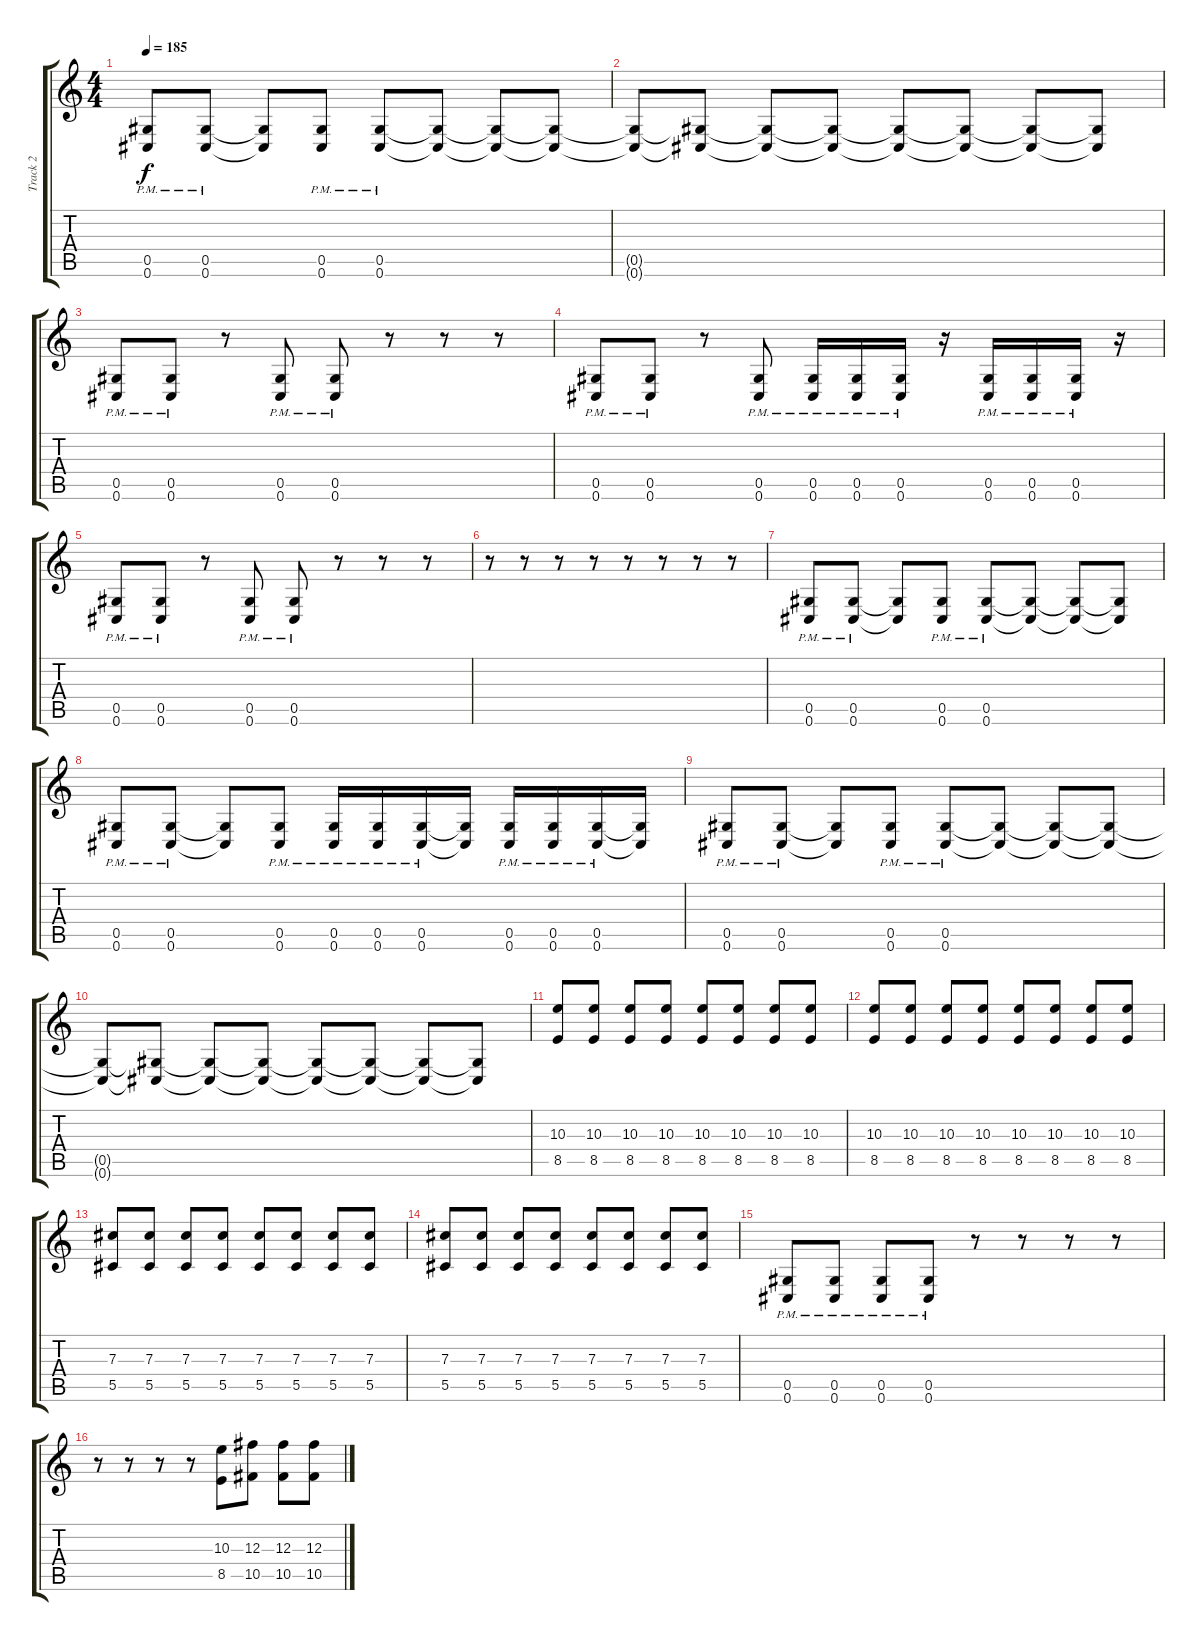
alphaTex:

\track ("Track 2" "Track 2") {instrument distortionguitar}
\staff {score tabs}
\tuning (Eb4 Bb3 Gb3 Db3 Ab2 Db2) {hide}
\ts (4 4)
\tempo 185
\clef g2
\ks c
(0.5{pm} 0.6{pm}).8{dy f} (0.5{pm} 0.6{pm}).8 (0.5{t} 0.6{t}).8 (0.5{pm} 0.6{pm}).8 (0.5{pm} 0.6{pm}).8 (0.5{t} 0.6{t}).8 (0.5{t} 0.6{t}).8 (0.5{t} 0.6{t}).8 |
(0.5{t} 0.6{t}).8 (0.5{t} 0.6{t}).8 (0.5{t} 0.6{t}).8 (0.5{t} 0.6{t}).8 (0.5{t} 0.6{t}).8 (0.5{t} 0.6{t}).8 (0.5{t} 0.6{t}).8 (0.5{t} 0.6{t}).8 |
(0.5{pm} 0.6{pm}).8 (0.5{pm} 0.6{pm}).8 r.8 (0.5{pm} 0.6{pm}).8 (0.5{pm} 0.6{pm}).8 r.8 r.8 r.8 |
(0.5{pm} 0.6{pm}).8 (0.5{pm} 0.6{pm}).8 r.8 (0.5{pm} 0.6{pm}).8 (0.5{pm} 0.6{pm}).16 (0.5{pm} 0.6{pm}).16 (0.5{pm} 0.6{pm}).16 r.16 (0.5{pm} 0.6{pm}).16 (0.5{pm} 0.6{pm}).16 (0.5{pm} 0.6{pm}).16 r.16 |
(0.5{pm} 0.6{pm}).8 (0.5{pm} 0.6{pm}).8 r.8 (0.5{pm} 0.6{pm}).8 (0.5{pm} 0.6{pm}).8 r.8 r.8 r.8 |
r.8 r.8 r.8 r.8 r.8 r.8 r.8 r.8 |
(0.5{pm} 0.6{pm}).8 (0.5{pm} 0.6{pm}).8 (0.5{t} 0.6{t}).8 (0.5{pm} 0.6{pm}).8 (0.5{pm} 0.6{pm}).8 (0.5{t} 0.6{t}).8 (0.5{t} 0.6{t}).8 (0.5{t} 0.6{t}).8 |
(0.5{pm} 0.6{pm}).8 (0.5{pm} 0.6{pm}).8 (0.5{t} 0.6{t}).8 (0.5{pm} 0.6{pm}).8 (0.5{pm} 0.6{pm}).16 (0.5{pm} 0.6{pm}).16 (0.5{pm} 0.6{pm}).16 (0.5{t} 0.6{t}).16 (0.5{pm} 0.6{pm}).16 (0.5{pm} 0.6{pm}).16 (0.5{pm} 0.6{pm}).16 (0.5{t} 0.6{t}).16 |
(0.5{pm} 0.6{pm}).8 (0.5{pm} 0.6{pm}).8 (0.5{t} 0.6{t}).8 (0.5{pm} 0.6{pm}).8 (0.5{pm} 0.6{pm}).8 (0.5{t} 0.6{t}).8 (0.5{t} 0.6{t}).8 (0.5{t} 0.6{t}).8 |
(0.5{t} 0.6{t}).8 (0.5{t} 0.6{t}).8 (0.5{t} 0.6{t}).8 (0.5{t} 0.6{t}).8 (0.5{t} 0.6{t}).8 (0.5{t} 0.6{t}).8 (0.5{t} 0.6{t}).8 (0.5{t} 0.6{t}).8 |
(10.3 8.5).8 (10.3 8.5).8 (10.3 8.5).8 (10.3 8.5).8 (10.3 8.5).8 (10.3 8.5).8 (10.3 8.5).8 (10.3 8.5).8 |
(10.3 8.5).8 (10.3 8.5).8 (10.3 8.5).8 (10.3 8.5).8 (10.3 8.5).8 (10.3 8.5).8 (10.3 8.5).8 (10.3 8.5).8 |
(7.3 5.5).8 (7.3 5.5).8 (7.3 5.5).8 (7.3 5.5).8 (7.3 5.5).8 (7.3 5.5).8 (7.3 5.5).8 (7.3 5.5).8 |
(7.3 5.5).8 (7.3 5.5).8 (7.3 5.5).8 (7.3 5.5).8 (7.3 5.5).8 (7.3 5.5).8 (7.3 5.5).8 (7.3 5.5).8 |
(0.5{pm} 0.6{pm}).8 (0.5{pm} 0.6{pm}).8 (0.5{pm} 0.6{pm}).8 (0.5{pm} 0.6{pm}).8 r.8 r.8 r.8 r.8 |
r.8 r.8 r.8 r.8 (10.3 8.5).8 (12.3 10.5).8 (12.3 10.5).8 (12.3 10.5).8
